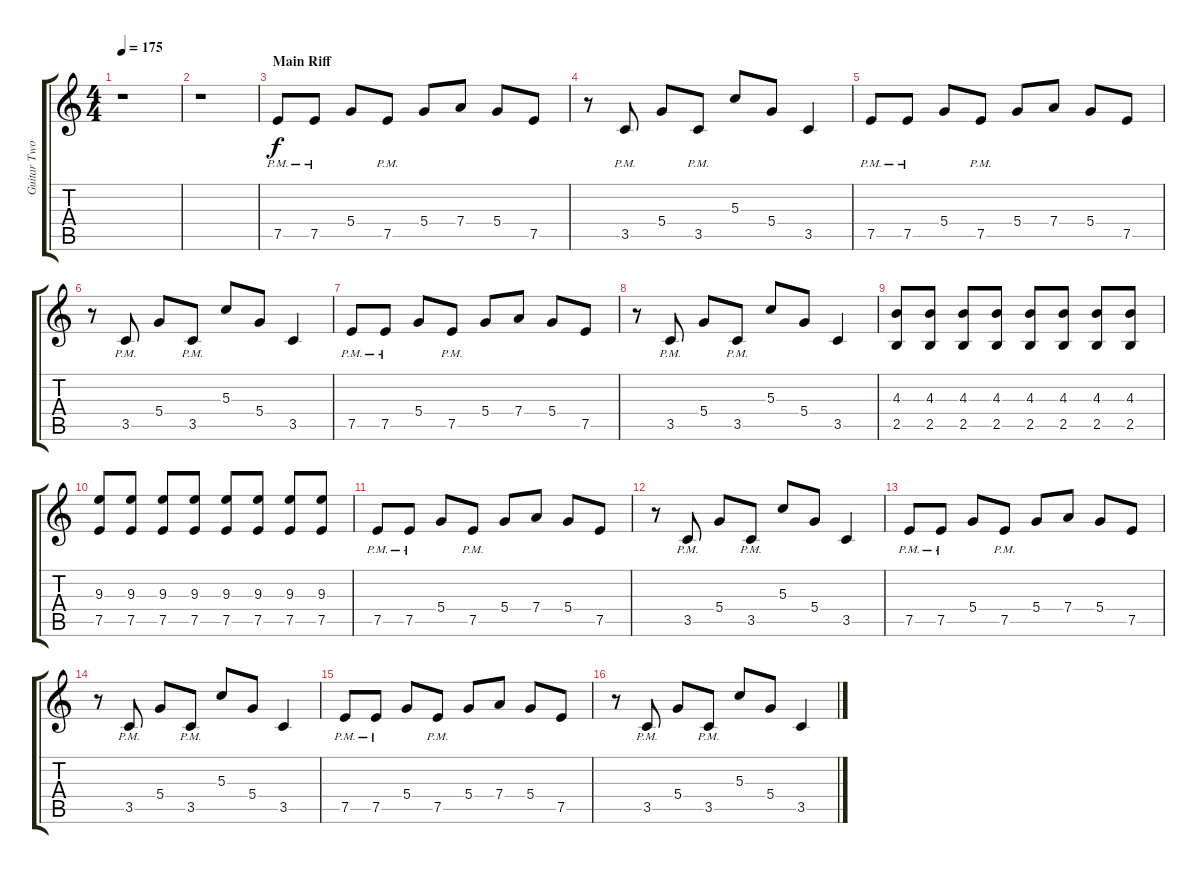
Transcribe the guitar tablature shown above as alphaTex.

\track ("Guitar Two" "Guitar Two") {instrument overdrivenguitar}
\staff {score tabs}
\tuning (E4 B3 G3 D3 A2 E2) {hide}
\ts (4 4)
\tempo 175
\clef g2
\ks c
r.1{dy f} |
r.1 |
\section ("" "Main Riff")
7.5{pm}.8 7.5{pm}.8 5.4.8 7.5{pm}.8 5.4.8 7.4.8 5.4.8 7.5.8 |
r.8 3.5{pm}.8 5.4.8 3.5{pm}.8 5.3.8 5.4.8 3.5.4 |
7.5{pm}.8 7.5{pm}.8 5.4.8 7.5{pm}.8 5.4.8 7.4.8 5.4.8 7.5.8 |
r.8 3.5{pm}.8 5.4.8 3.5{pm}.8 5.3.8 5.4.8 3.5.4 |
7.5{pm}.8 7.5{pm}.8 5.4.8 7.5{pm}.8 5.4.8 7.4.8 5.4.8 7.5.8 |
r.8 3.5{pm}.8 5.4.8 3.5{pm}.8 5.3.8 5.4.8 3.5.4 |
(4.3 2.5).8 (4.3 2.5).8 (4.3 2.5).8 (4.3 2.5).8 (4.3 2.5).8 (4.3 2.5).8 (4.3 2.5).8 (4.3 2.5).8 |
(9.3 7.5).8 (9.3 7.5).8 (9.3 7.5).8 (9.3 7.5).8 (9.3 7.5).8 (9.3 7.5).8 (9.3 7.5).8 (9.3 7.5).8 |
7.5{pm}.8 7.5{pm}.8 5.4.8 7.5{pm}.8 5.4.8 7.4.8 5.4.8 7.5.8 |
r.8 3.5{pm}.8 5.4.8 3.5{pm}.8 5.3.8 5.4.8 3.5.4 |
7.5{pm}.8 7.5{pm}.8 5.4.8 7.5{pm}.8 5.4.8 7.4.8 5.4.8 7.5.8 |
r.8 3.5{pm}.8 5.4.8 3.5{pm}.8 5.3.8 5.4.8 3.5.4 |
7.5{pm}.8 7.5{pm}.8 5.4.8 7.5{pm}.8 5.4.8 7.4.8 5.4.8 7.5.8 |
r.8 3.5{pm}.8 5.4.8 3.5{pm}.8 5.3.8 5.4.8 3.5.4
